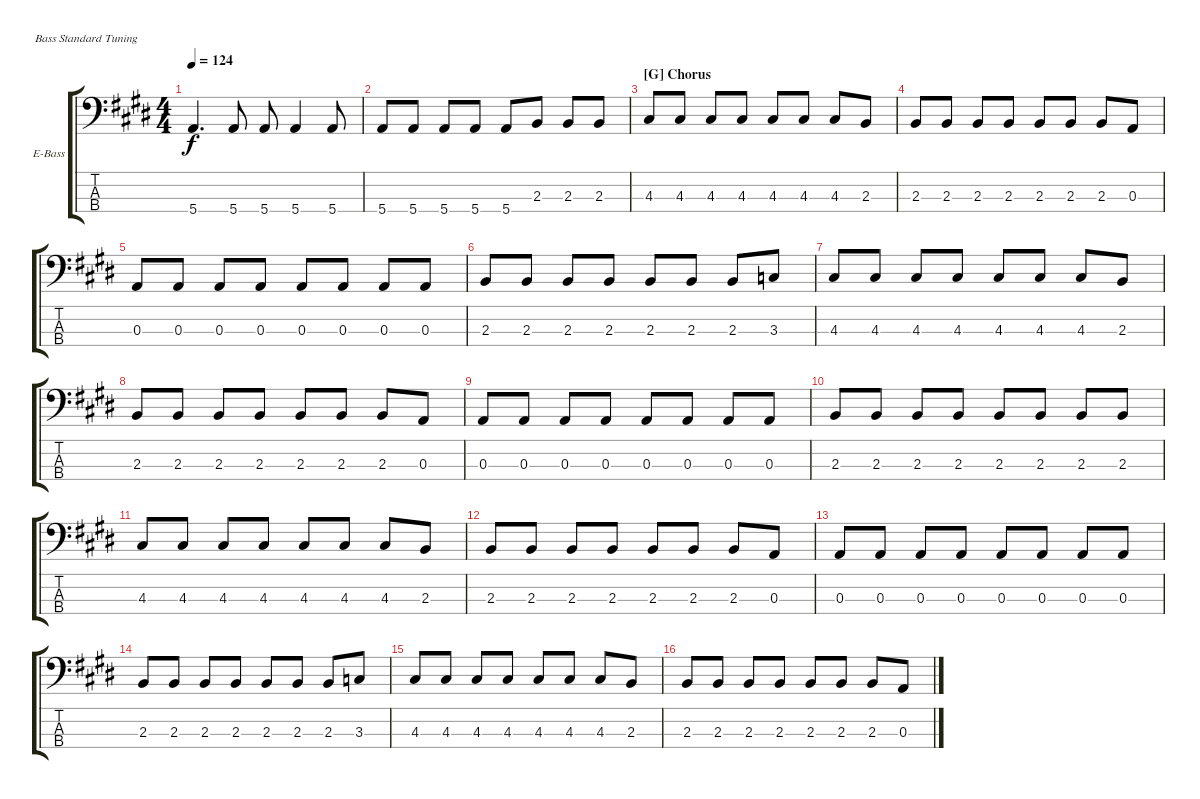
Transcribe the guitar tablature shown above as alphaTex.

\defaultSystemsLayout 4
\bracketExtendMode groupsimilarinstruments
\firstSystemTrackNameOrientation horizontal
\otherSystemsTrackNameOrientation horizontal
\track ("Electric Bass" "E-Bass") {instrument electricbassfinger}
\staff {score tabs}
\tuning (G2 D2 A1 E1)
\ts (4 4)
\tempo 124
\clef f4
\scale
0.333333
\ks e
5.4.4{d dy f} 5.4.8 5.4.8 5.4.4 5.4.8 |
\scale
0.333333 5.4.8 5.4.8 5.4.8 5.4.8 5.4.8 2.3.8 2.3.8 2.3.8 |
\section ("G" "Chorus")
\scale
0.333333 4.3.8 4.3.8 4.3.8 4.3.8 4.3.8 4.3.8 4.3.8 2.3.8 |
\scale
0.333333 2.3.8 2.3.8 2.3.8 2.3.8 2.3.8 2.3.8 2.3.8 0.3.8 |
\scale
0.333333 0.3.8 0.3.8 0.3.8 0.3.8 0.3.8 0.3.8 0.3.8 0.3.8 |
\scale
0.333333 2.3.8 2.3.8 2.3.8 2.3.8 2.3.8 2.3.8 2.3.8 3.3.8 |
\scale
0.333333 4.3.8 4.3.8 4.3.8 4.3.8 4.3.8 4.3.8 4.3.8 2.3.8 |
\scale
0.333333 2.3.8 2.3.8 2.3.8 2.3.8 2.3.8 2.3.8 2.3.8 0.3.8 |
\scale
0.333333 0.3.8 0.3.8 0.3.8 0.3.8 0.3.8 0.3.8 0.3.8 0.3.8 |
\scale
0.333333 2.3.8 2.3.8 2.3.8 2.3.8 2.3.8 2.3.8 2.3.8 2.3.8 |
\scale
0.333333 4.3.8 4.3.8 4.3.8 4.3.8 4.3.8 4.3.8 4.3.8 2.3.8 |
\scale
0.333333 2.3.8 2.3.8 2.3.8 2.3.8 2.3.8 2.3.8 2.3.8 0.3.8 |
\scale
0.333333 0.3.8 0.3.8 0.3.8 0.3.8 0.3.8 0.3.8 0.3.8 0.3.8 |
\scale
0.333333 2.3.8 2.3.8 2.3.8 2.3.8 2.3.8 2.3.8 2.3.8 3.3.8 |
\scale
0.333333 4.3.8 4.3.8 4.3.8 4.3.8 4.3.8 4.3.8 4.3.8 2.3.8 |
\scale
0.333333 2.3.8 2.3.8 2.3.8 2.3.8 2.3.8 2.3.8 2.3.8 0.3.8
